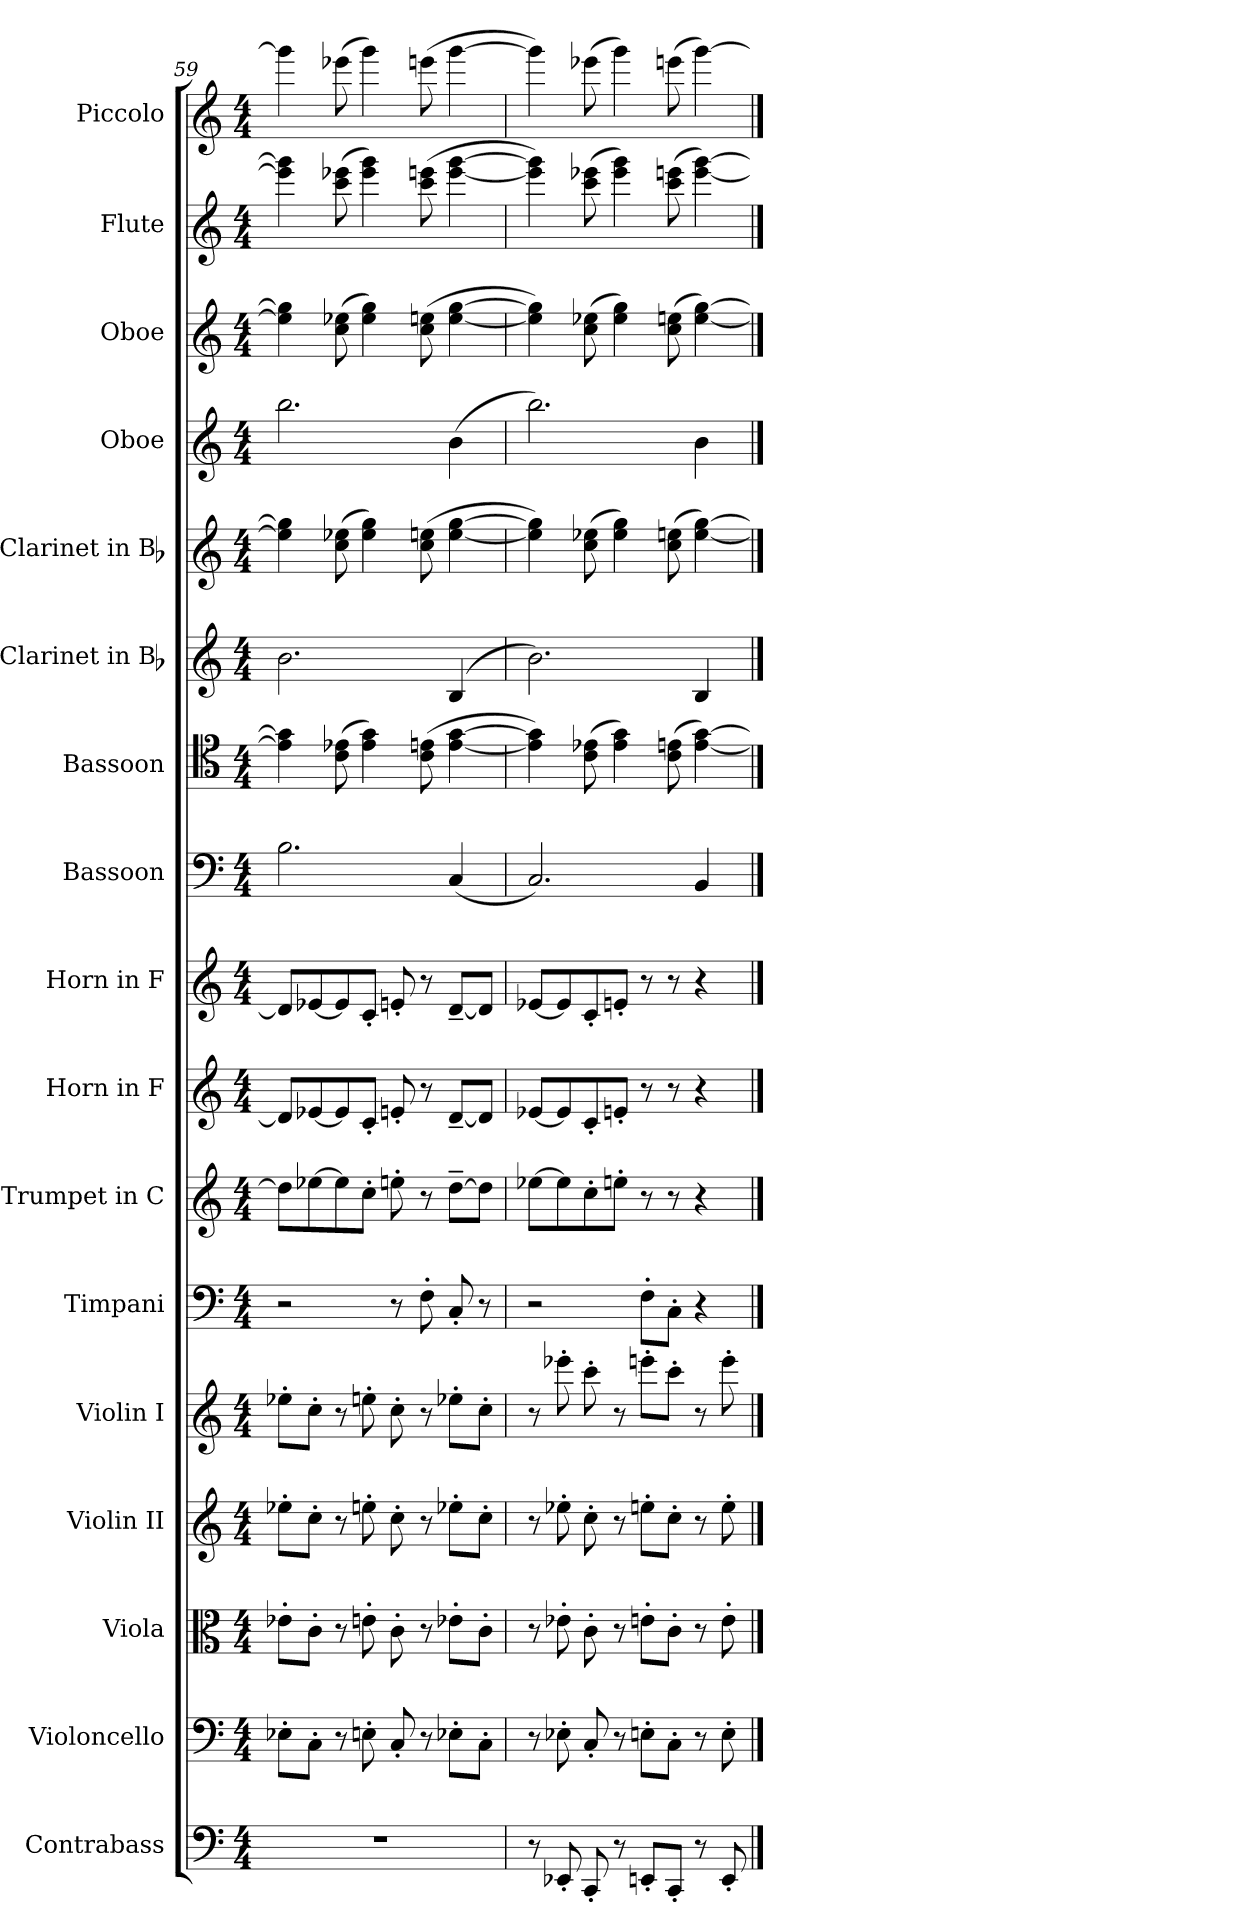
**kern	**kern	**kern	**kern	**kern	**kern	**kern	**kern	**kern	**kern	**kern	**kern	**kern	**kern	**kern	**kern	**kern
*part17	*part16	*part15	*part14	*part13	*part12	*part11	*part10	*part9	*part8	*part7	*part6	*part5	*part4	*part3	*part2	*part1
*staff17	*staff16	*staff15	*staff14	*staff13	*staff12	*staff11	*staff10	*staff9	*staff8	*staff7	*staff6	*staff5	*staff4	*staff3	*staff2	*staff1
*I"Contrabass	*I"Violoncello	*I"Viola	*I"Violin II	*I"Violin I	*I"Timpani	*I"Trumpet in C	*I"Horn in F	*I"Horn in F	*I"Bassoon	*I"Bassoon	*I"Clarinet in Bb	*I"Clarinet in Bb	*I"Oboe	*I"Oboe	*I"Flute	*I"Piccolo
*I'Cb.	*I'Vc.	*I'Vla.	*I'Vln. II	*I'Vln. I	*I'Timp.	*	*I'Hn.	*I'Hn.	*I'Bsn.	*I'Bsn.	*I'Cl.	*I'Cl.	*I'Ob.	*I'Ob.	*I'Fl.	*I'Picc.
*clefF4	*clefF4	*clefC3	*clefG2	*clefG2	*clefF4	*clefG2	*clefG2	*clefG2	*clefF4	*clefC4	*clefG2	*clefG2	*clefG2	*clefG2	*clefG2	*clefG2
*k[]	*k[]	*k[]	*k[]	*k[]	*	*k[]	*	*	*k[]	*k[]	*k[]	*k[]	*k[]	*k[]	*k[]	*k[]
*C:	*C:	*C:	*C:	*C:	*	*C:	*	*	*C:	*C:	*C:	*C:	*C:	*C:	*C:	*C:
*M4/4	*M4/4	*M4/4	*M4/4	*M4/4	*M4/4	*M4/4	*M4/4	*M4/4	*M4/4	*M4/4	*M4/4	*M4/4	*M4/4	*M4/4	*M4/4	*M4/4
=59	=59	=59	=59	=59	=59	=59	=59	=59	=59	=59	=59	=59	=59	=59	=59	=59
1r	8E-X'L	8e-X'L	8ee-X'L	8ee-X'L	2r	8ddL]	8dL]	8dL]	2.B	4e] 4g]	2.b	4ee] 4gg]	2.bb	4ee] 4gg]	4eee] 4ggg]	4ggg]
.	8C'J	8c'J	8cc'J	8cc'J	.	[8ee-X	[8e-X	[8e-X	.	.	.	.	.	.	.	.
.	8r	8r	8r	8r	.	8ee-]	8e-]	8e-]	.	(8c 8e-X	.	(8cc 8ee-X	.	(8cc 8ee-X	(8ccc 8eee-X	(8eee-X
.	8En'	8en'	8een'	8een'	.	8cc'J	8c'J	8c'J	.	4e- 4g)	.	4ee- 4gg)	.	4ee- 4gg)	4eee- 4ggg)	4ggg)
.	8C'	8c'	8cc'	8cc'	8r	8een'	8en'	8en'	.	.	.	.	.	.	.	.
.	8r	8r	8r	8r	8F'	8r	8r	8r	.	(8c 8en	.	(8cc 8een	.	(8cc 8een	(8ccc 8eeen	(8eeen
.	8E-X'L	8e-X'L	8ee-X'L	8ee-X'L	8C'	[8dd~L	[8d~L	[8d~L	(4C	[4e [4g	(4B	[4ee [4gg	(4b	[4ee [4gg	[4eee [4ggg	[4ggg
.	8C'J	8c'J	8cc'J	8cc'J	8r	8ddJ]	8dJ]	8dJ]	.	.	.	.	.	.	.	.
=60	=60	=60	=60	=60	=60	=60	=60	=60	=60	=60	=60	=60	=60	=60	=60	=60
8r	8r	8r	8r	8r	2r	[8ee-XL	[8e-XL	[8e-XL	2.C)	4e] 4g])	2.b)	4ee] 4gg])	2.bb)	4ee] 4gg])	4eee] 4ggg])	4ggg])
8EE-X'	8E-X'	8e-X'	8ee-X'	8eee-X'	.	8ee-]	8e-]	8e-]	.	.	.	.	.	.	.	.
8CC'	8C'	8c'	8cc'	8ccc'	.	8cc'	8c'	8c'	.	(8c 8e-X	.	(8cc 8ee-X	.	(8cc 8ee-X	(8ccc 8eee-X	(8eee-X
8r	8r	8r	8r	8r	.	8een'J	8en'J	8en'J	.	4e- 4g)	.	4ee- 4gg)	.	4ee- 4gg)	4eee- 4ggg)	4ggg)
8EEn'L	8En'L	8en'L	8een'L	8eeen'L	8F'L	8r	8r	8r	.	.	.	.	.	.	.	.
8CC'J	8C'J	8c'J	8cc'J	8ccc'J	8C'J	8r	8r	8r	.	(8c 8en	.	(8cc 8een	.	(8cc 8een	(8ccc 8eeen	(8eeen
8r	8r	8r	8r	8r	4r	4r	4r	4r	4BB	[4e [4g)	4B	[4ee [4gg)	4b	[4ee [4gg)	[4eee [4ggg)	[4ggg)
8EE'	8E'	8e'	8ee'	8eee'	.	.	.	.	.	.	.	.	.	.	.	.
==	==	==	==	==	==	==	==	==	==	==	==	==	==	==	==	==
*-	*-	*-	*-	*-	*-	*-	*-	*-	*-	*-	*-	*-	*-	*-	*-	*-
